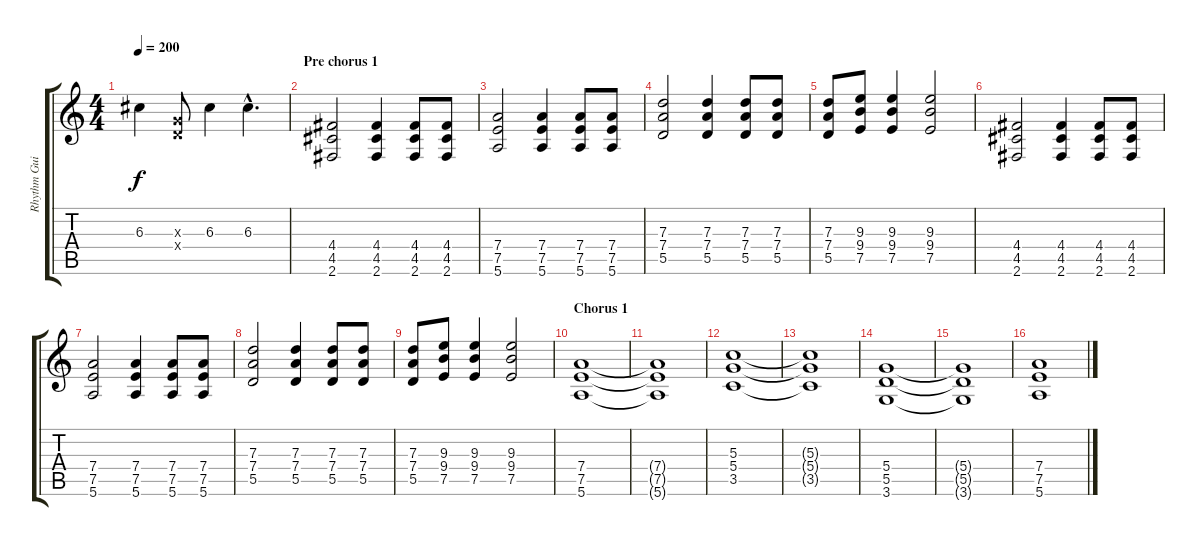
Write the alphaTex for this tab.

\track ("Rhythm Guitar" "Rhythm Gui") {instrument distortionguitar}
\staff {score tabs}
\tuning (E4 B3 G3 D3 A2 E2) {hide}
\ts (4 4)
\tempo 200
\clef g2
\ks c
6.3.4{dy f} (0.3{x} 0.4{x}).8 6.3.4 6.3{hac}.4{d} |
\section ("" "Pre chorus 1")
(4.4 4.5 2.6).2 (4.4 4.5 2.6).4 (4.4 4.5 2.6).8 (4.4 4.5 2.6).8 |
(7.4 7.5 5.6).2 (7.4 7.5 5.6).4 (7.4 7.5 5.6).8 (7.4 7.5 5.6).8 |
(7.3 7.4 5.5).2 (7.3 7.4 5.5).4 (7.3 7.4 5.5).8 (7.3 7.4 5.5).8 |
(7.3 7.4 5.5).8 (9.3 9.4 7.5).8 (9.3 9.4 7.5).4 (9.3 9.4 7.5).2 |
(4.4 4.5 2.6).2 (4.4 4.5 2.6).4 (4.4 4.5 2.6).8 (4.4 4.5 2.6).8 |
(7.4 7.5 5.6).2 (7.4 7.5 5.6).4 (7.4 7.5 5.6).8 (7.4 7.5 5.6).8 |
(7.3 7.4 5.5).2 (7.3 7.4 5.5).4 (7.3 7.4 5.5).8 (7.3 7.4 5.5).8 |
(7.3 7.4 5.5).8 (9.3 9.4 7.5).8 (9.3 9.4 7.5).4 (9.3 9.4 7.5).2 |
\section ("" "Chorus 1")
(7.4 7.5 5.6).1 |
(7.4{t} 7.5{t} 5.6{t}).1 |
(5.3 5.4 3.5).1 |
(5.3{t} 5.4{t} 3.5{t}).1 |
(5.4 5.5 3.6).1 |
(5.4{t} 5.5{t} 3.6{t}).1 |
(7.4 7.5 5.6).1
